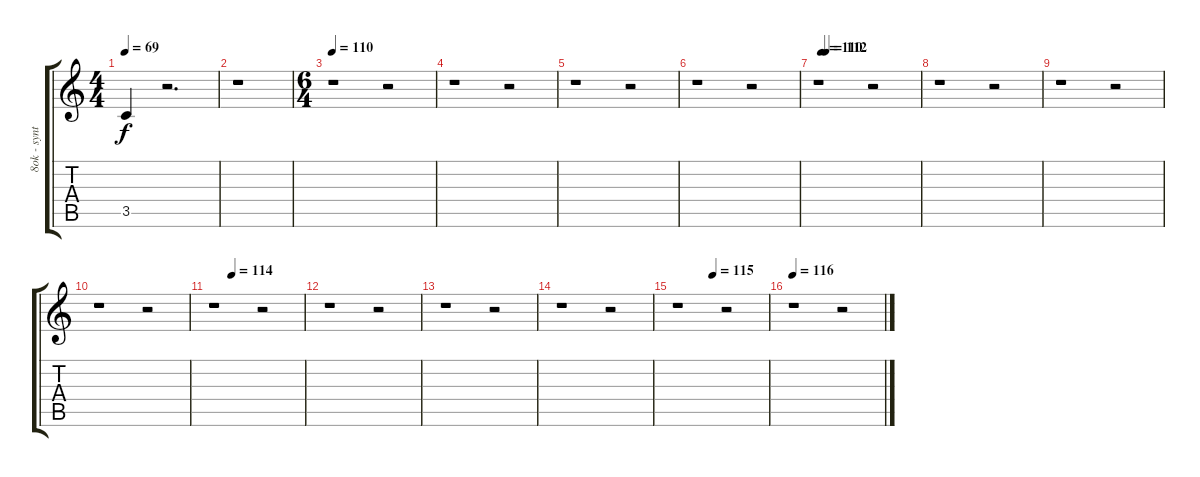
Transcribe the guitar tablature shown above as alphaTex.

\track ("8ok - synth" "8ok - synt") {instrument contrabass}
\staff {score tabs}
\tuning (E4 B3 G3 D3 A2 E2) {hide}
\ts (4 4)
\tempo 69
\clef g2
\ks c
3.5{t}.4{dy f} r.2{d} |
r.1 |
\ts (6 4)
\tempo 110
r.1 r.2 |
r.1 r.2 |
r.1 r.2 |
r.1 r.2 |
\tempo (110 0.041666666666666664)
\tempo (112 0.08333333333333333)
r.1 r.2 |
r.1 r.2 |
r.1 r.2 |
r.1 r.2 |
\tempo (114 0.20833333333333334)
r.1 r.2 |
r.1 r.2 |
r.1 r.2 |
r.1 r.2 |
\tempo (115 0.3958333333333333)
r.1 r.2 |
\tempo 116
r.1 r.2
